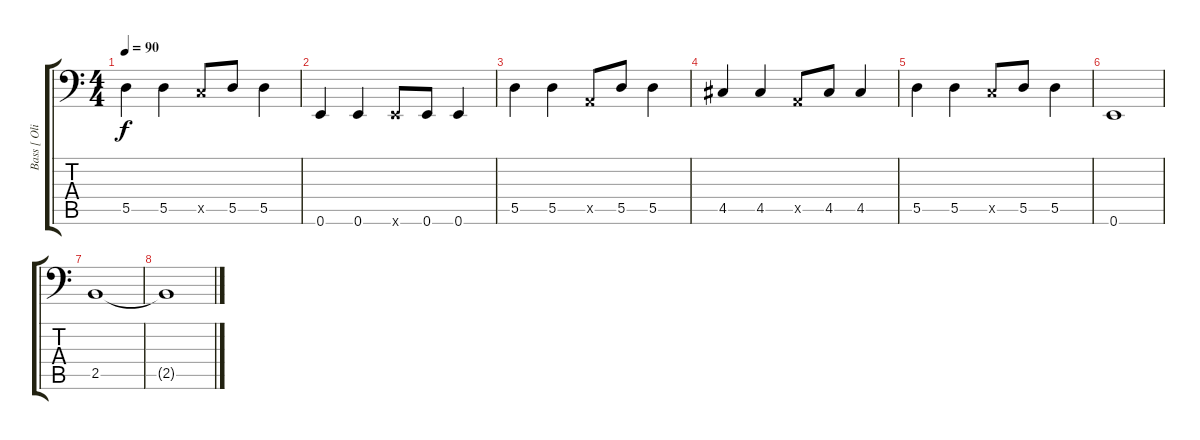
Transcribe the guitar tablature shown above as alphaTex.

\track ("Bass [ Oliver Riedel ]" "Bass [ Oli") {instrument electricbassfinger}
\staff {score tabs}
\tuning (E3 B2 G2 D2 A1 E1) {hide}
\ts (4 4)
\tempo 90
\clef f4
\ks c
5.5.4{dy f} 5.5.4 3.5{x}.8 5.5.8 5.5.4 |
0.6.4 0.6.4 0.6{x}.8 0.6.8 0.6.4 |
5.5.4 5.5.4 0.5{x}.8 5.5.8 5.5.4 |
4.5.4 4.5.4 0.5{x}.8 4.5.8 4.5.4 |
5.5.4 5.5.4 3.5{x}.8 5.5.8 5.5.4 |
0.6.1 |
2.5.1{volume 0} |
2.5{t}.1
